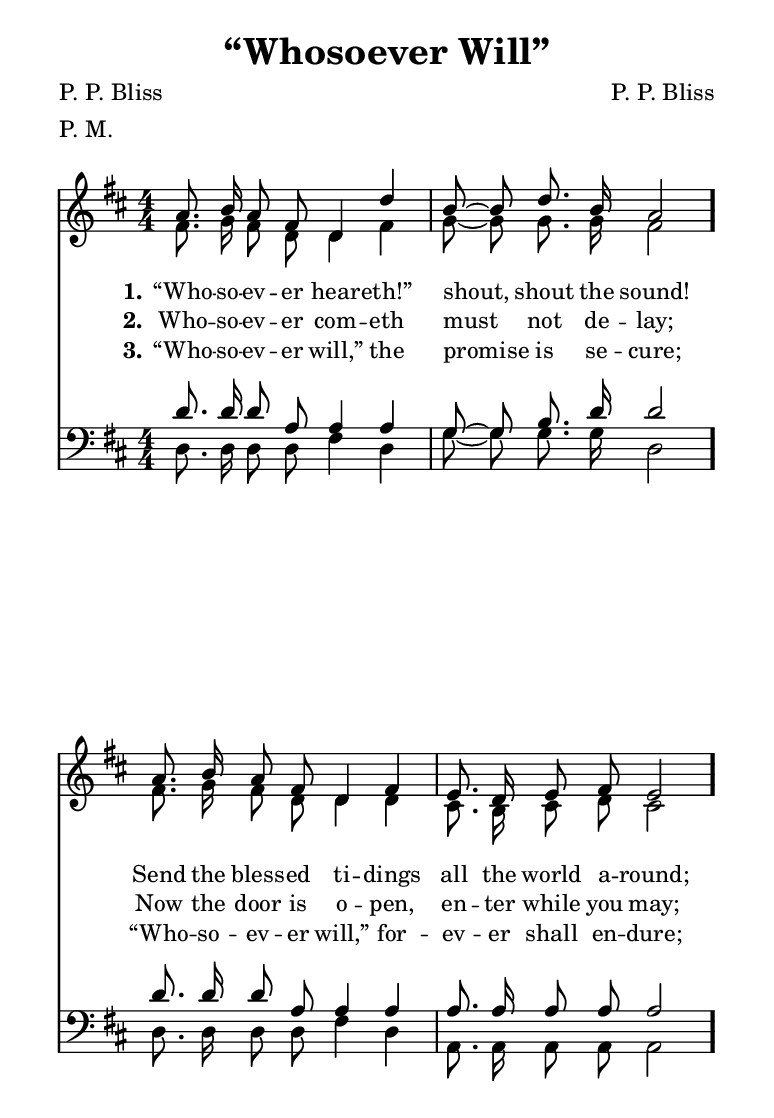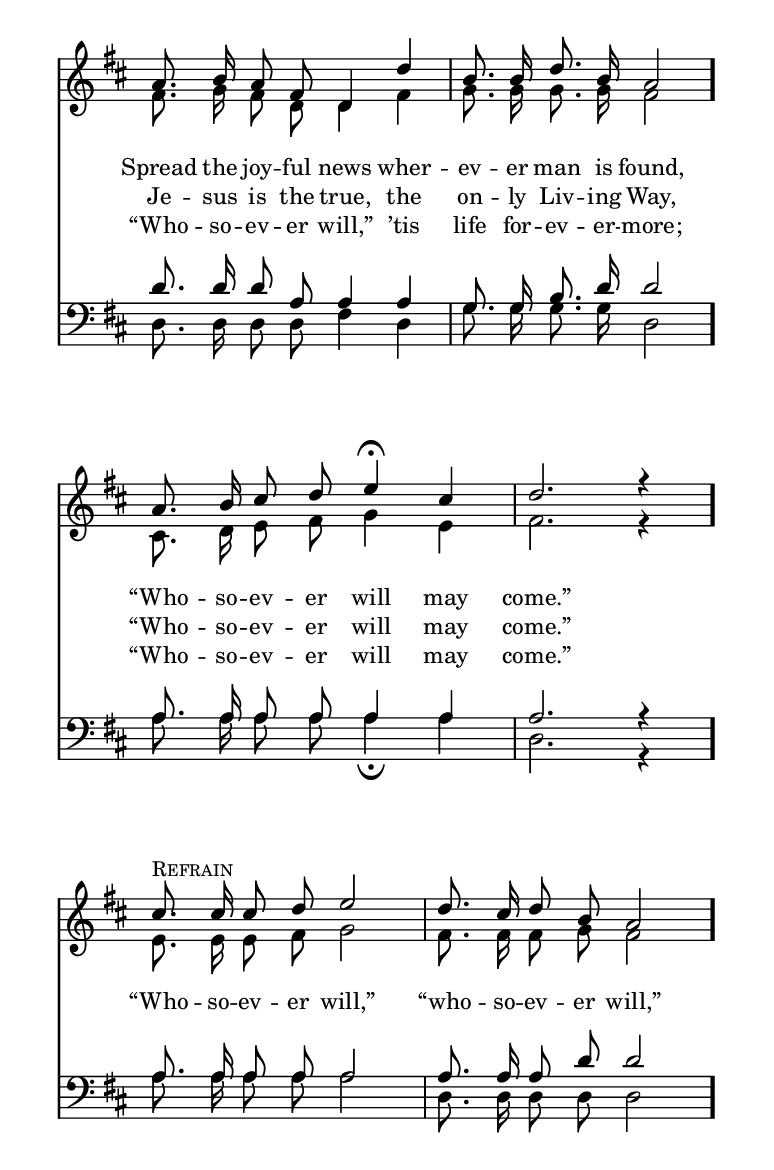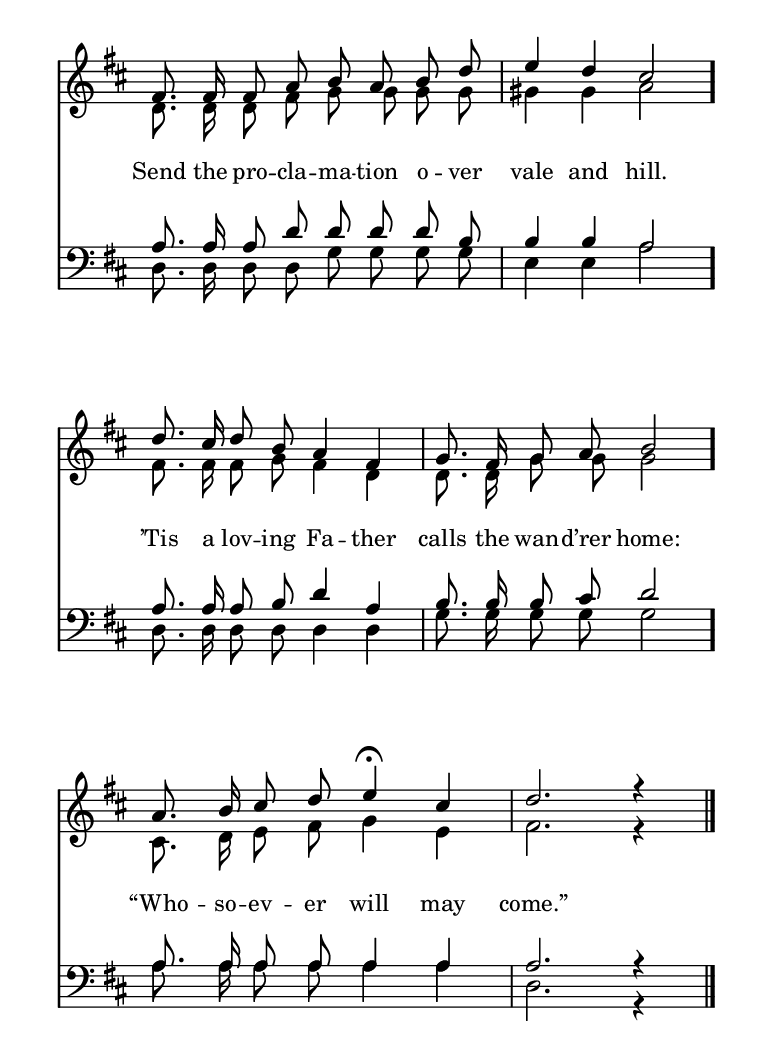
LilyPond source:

\include "common/global.ily"
\paper {
  \include "common/paper.ily"
  ragged-last-bottom = ##t
  page-count = #(cond (is-eogsized 2) (#t #f))
}

\header{
  hymnnumber = "138"
  title = "“Whosoever Will”"
  tunename = ""
  meter = "P. M."
  poet = "P. P. Bliss"
  composer = "P. P. Bliss"
  %copyright = ""
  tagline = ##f
}

% for fermata in MIDI
ta = { \tempo 4=80 }
tb = { \tempo 4=40 }

patternAA = { c8. c16 c8 c8 c4 c4 | c8 ~ c8  c8. c16 c2 }
patternAB = { c8. c16 c8 c8 c4 c4 | c8.  c16 c8  c8  c2 }
patternAC = { c8. c16 c8 c8 c4 c4 | c8.  c16 c8. c16 c2 }

patternBA = { c8. c16 c8 c8 \tb c4 \ta c4 | c2. c4 }

patternCA = { c8. c16 c8 c8 c2 }

patternDA = { c8. c16 c8 c8 c8 c8 c8 c8 | c4 c4 c2 }

global = {
  \include "common/overrides.ily"
  \override Staff.TimeSignature.style = #'numbered
  \time 4/4
  \override Score.MetronomeMark.transparent = ##t % hide all fermata changes too
  \ta
  \key d \major
  %\partial 4
  \autoBeamOff
}

notesSoprano = {
\global
\relative c'' {

  \changePitch \patternAA { a b a fis d d' | b b d b a }
  \changePitch \patternAB { a b a fis d fis | e d e fis e }
  \changePitch \patternAC { a b a fis d d' | b b d b a }
  \changePitch \patternBA { a b cis d e \fermata cis | d r }

  << s^\markup { \small \caps "Refrain" }
  \changePitch \patternCA { cis cis cis d e | d cis d b a } >>
  \changePitch \patternDA { fis fis fis a b a b d | e d cis }
  \changePitch \patternAB { d cis d b a fis | g fis g a b }
  \changePitch \patternBA { a b cis d e \fermata cis | d r }

  \bar "|."

}
}

notesAlto = {
\global
\relative e' {

  \changePitch \patternAA { fis g fis d d fis | g g g g fis }
  \changePitch \patternAB { fis g fis d d d | cis b cis d cis }
  \changePitch \patternAC { fis g fis d d fis | g g g g fis }
  \changePitch \patternBA { cis d e fis g e | fis r }

  \changePitch \patternCA { e e e fis g | fis fis fis g fis }
  \changePitch \patternDA { d d d fis g g g g | gis gis a }
  \changePitch \patternAB { fis fis fis g fis d | d d g g g }
  \changePitch \patternBA { cis, d e fis g e | fis r }

}
}

notesTenor = {
\global
\relative a {

  \changePitch \patternAA { d d d a a a | g g b d d }
  \changePitch \patternAB { d d d a a a | a a a a a }
  \changePitch \patternAC { d d d a a a | g g b d d }
  \changePitch \patternBA { a a a a a a | a r }

  \changePitch \patternCA { a a a a a | a a a d d }
  \changePitch \patternDA { a a a d d d d b | b b a }
  \changePitch \patternAB { a a a b d a | b b b cis d }
  \changePitch \patternBA { a a a a a a | a r }

}
}

notesBass = {
\global
\relative f {

  \changePitch \patternAA { d d d d fis d | g g g g d }
  \changePitch \patternAB { d d d d fis d | a a a a a }
  \changePitch \patternAC { d d d d fis d | g g g g d }
  \changePitch \patternBA { a' a a a a \fermata a | d, r }

  \changePitch \patternCA { a' a a a a | d, d d d d }
  \changePitch \patternDA { d d d d g g g g | e e a }
  \changePitch \patternAB { d, d d d d d | g g g g g }
  \changePitch \patternBA { a a a a a a | d, r }

}
}

Refrain = \lyricmode {

“Who -- so -- ev -- er will,” “who -- so -- ev -- er will,” \bar "."
Send the pro -- cla -- ma -- tion o -- ver vale and hill. \bar "."
’Tis a lov -- ing Fa -- ther calls the wan -- d’rer home: \bar "."
“Who -- so -- ev -- er will may come.” \bar "."

}

wordsA = \lyricmode {
\set stanza = "1."

“Who -- so -- ev -- er hear -- eth!” shout, shout the sound! \bar "."
Send the bless -- ed ti -- dings all the world a -- round; \bar "."
Spread the joy -- ful news wher -- ev -- er man is found, \bar "."
“Who -- so -- ev -- er will may come.” \bar "." \break

}

wordsB = \lyricmode {
\set stanza = "2."

Who -- so -- ev -- er com -- eth must not de -- lay;
Now the door is o -- pen, en -- ter while you may;
Je -- sus is the true, the on -- ly Liv -- ing Way,
“Who -- so -- ev -- er will may come.”

\Refrain

}

wordsC = \lyricmode {
\set stanza = "3."

“Who -- so -- ev -- er will,” the promise is se -- cure;
“Who -- so -- ev -- er will,” for -- ev -- er shall en -- dure;
“Who -- so -- ev -- er will,” ’tis life for -- ev -- er -- more;
“Who -- so -- ev -- er will may come.”

}

\score {
  \context ChoirStaff <<
    \context Staff = upper <<
      \set ChoirStaff.systemStartDelimiter = #'SystemStartBar
      \context Voice  = sopranos { \voiceOne << \notesSoprano >> }
      \context Voice  = altos { \voiceTwo << \notesAlto >> }
      \context Lyrics = one   \lyricsto sopranos \wordsA
      \context Lyrics = two   \lyricsto sopranos \wordsB
      \context Lyrics = three \lyricsto sopranos \wordsC
    >>
    \context Staff = men <<
      \clef bass
      \context Voice  = tenors { \voiceOne << \notesTenor >> }
      \context Voice  = basses { \voiceTwo << \notesBass >> }
    >>
  >>
  \layout {
    \include "common/layout.ily"
  }
  \midi{
    \include "common/midi.ily"
  }
}

\version "2.19.49"  % necessary for upgrading to future LilyPond versions.

% vi:set et ts=2 sw=2 ai nocindent syntax=lilypond:
